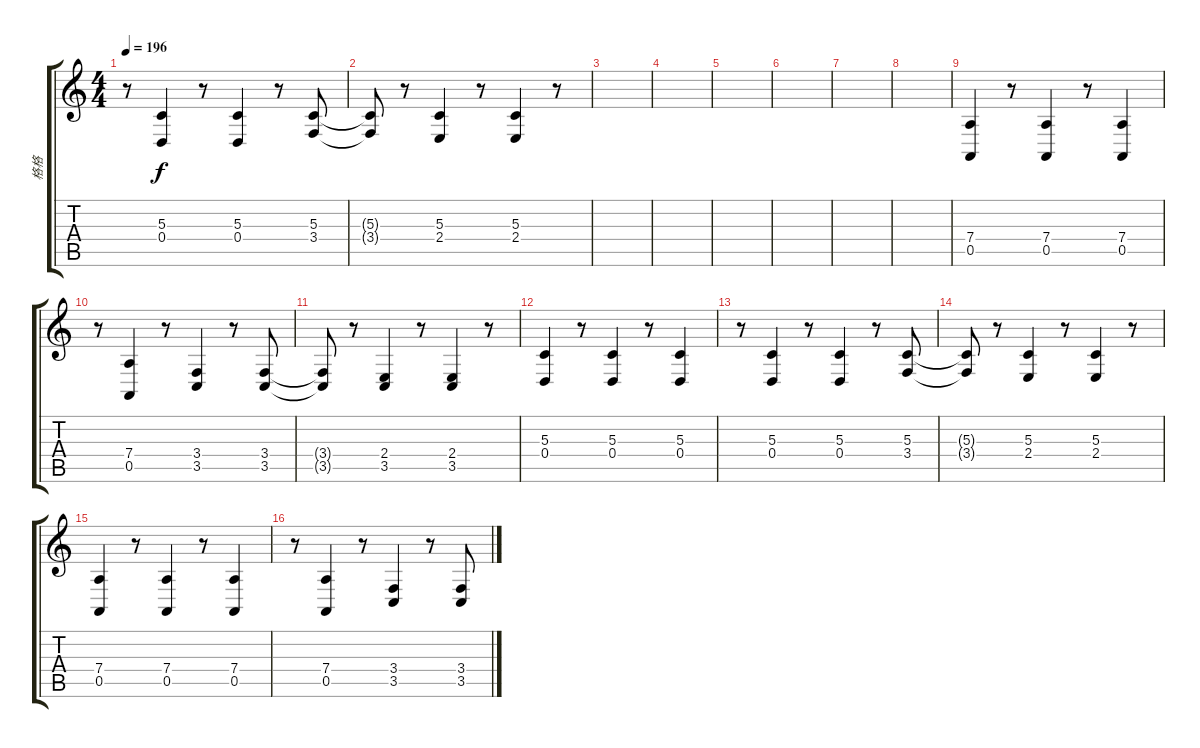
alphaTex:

\track ("格格" "格格") {instrument lead1square}
\staff {score tabs}
\tuning (E4 B3 G3 D3 A2 E2) {hide}
\ts (4 4)
\tempo 196
\clef g2
\ks c
r.8{dy f} (5.3 0.4).4 r.8 (5.3 0.4).4 r.8 (5.3 3.4).8 |
(5.3{t} 3.4{t}).8 r.8 (5.3 2.4).4 r.8 (5.3 2.4).4 r.8 |
|
|
|
|
|
|
(7.4 0.5).4 r.8 (7.4 0.5).4 r.8 (7.4 0.5).4 |
r.8 (7.4 0.5).4 r.8 (3.4 3.5).4 r.8 (3.4 3.5).8 |
(3.4{t} 3.5{t}).8 r.8 (2.4 3.5).4 r.8 (2.4 3.5).4 r.8 |
(5.3 0.4).4 r.8 (5.3 0.4).4 r.8 (5.3 0.4).4 |
r.8 (5.3 0.4).4 r.8 (5.3 0.4).4 r.8 (5.3 3.4).8 |
(5.3{t} 3.4{t}).8 r.8 (5.3 2.4).4 r.8 (5.3 2.4).4 r.8 |
(7.4 0.5).4 r.8 (7.4 0.5).4 r.8 (7.4 0.5).4 |
r.8 (7.4 0.5).4 r.8 (3.4 3.5).4 r.8 (3.4 3.5).8
